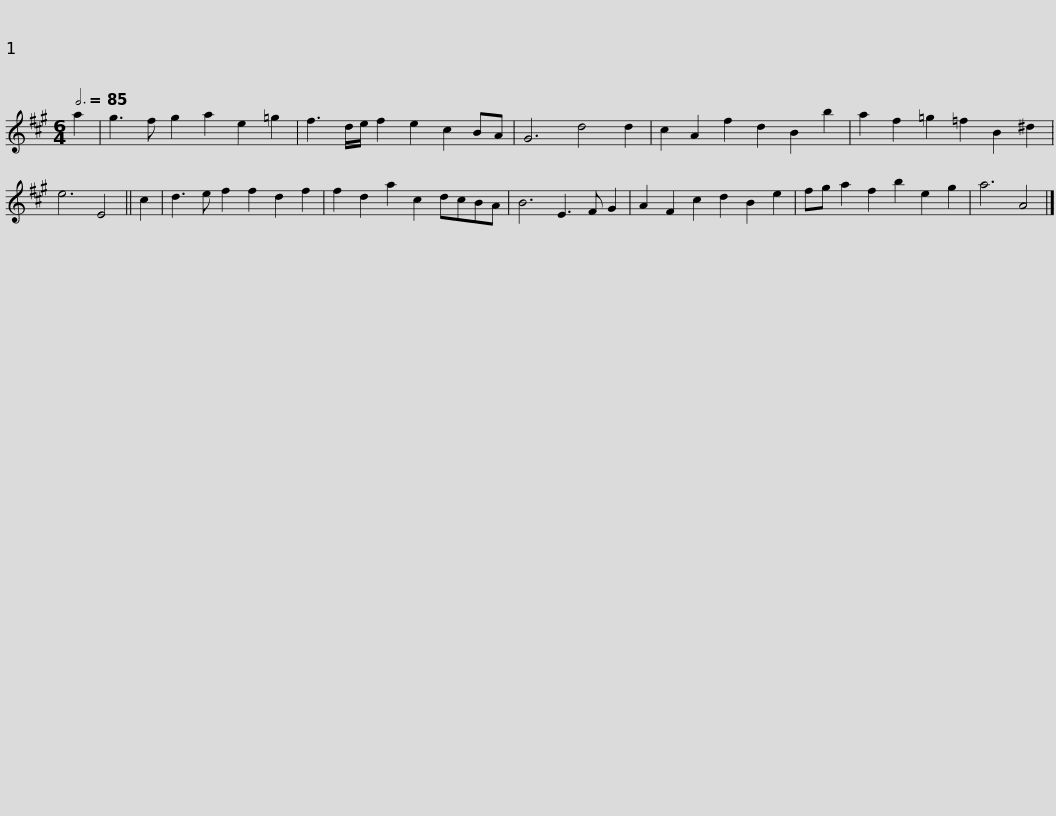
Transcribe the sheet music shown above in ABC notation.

X:1
L:1/8
Q:3/4=85
M:6/4
I:linebreak $
K:A
V:1 treble
V:1
 a2 | g3 f g2 a2 e2 =g2 | f3 d/e/ f2 e2 c2 BA | G6 d4 d2 | c2 A2 f2 d2 B2 b2 | %5
 a2 f2 =g2 =f2 B2 ^d2 | e6 E4 || c2 |$ d3 e f2 f2 d2 f2 | f2 d2 a2 c2 dcBA | %10
 B6 E3 F G2 | A2 F2 c2 d2 B2 e2 | fg a2 f2 b2 e2 g2 | a6 A4 |] %14
